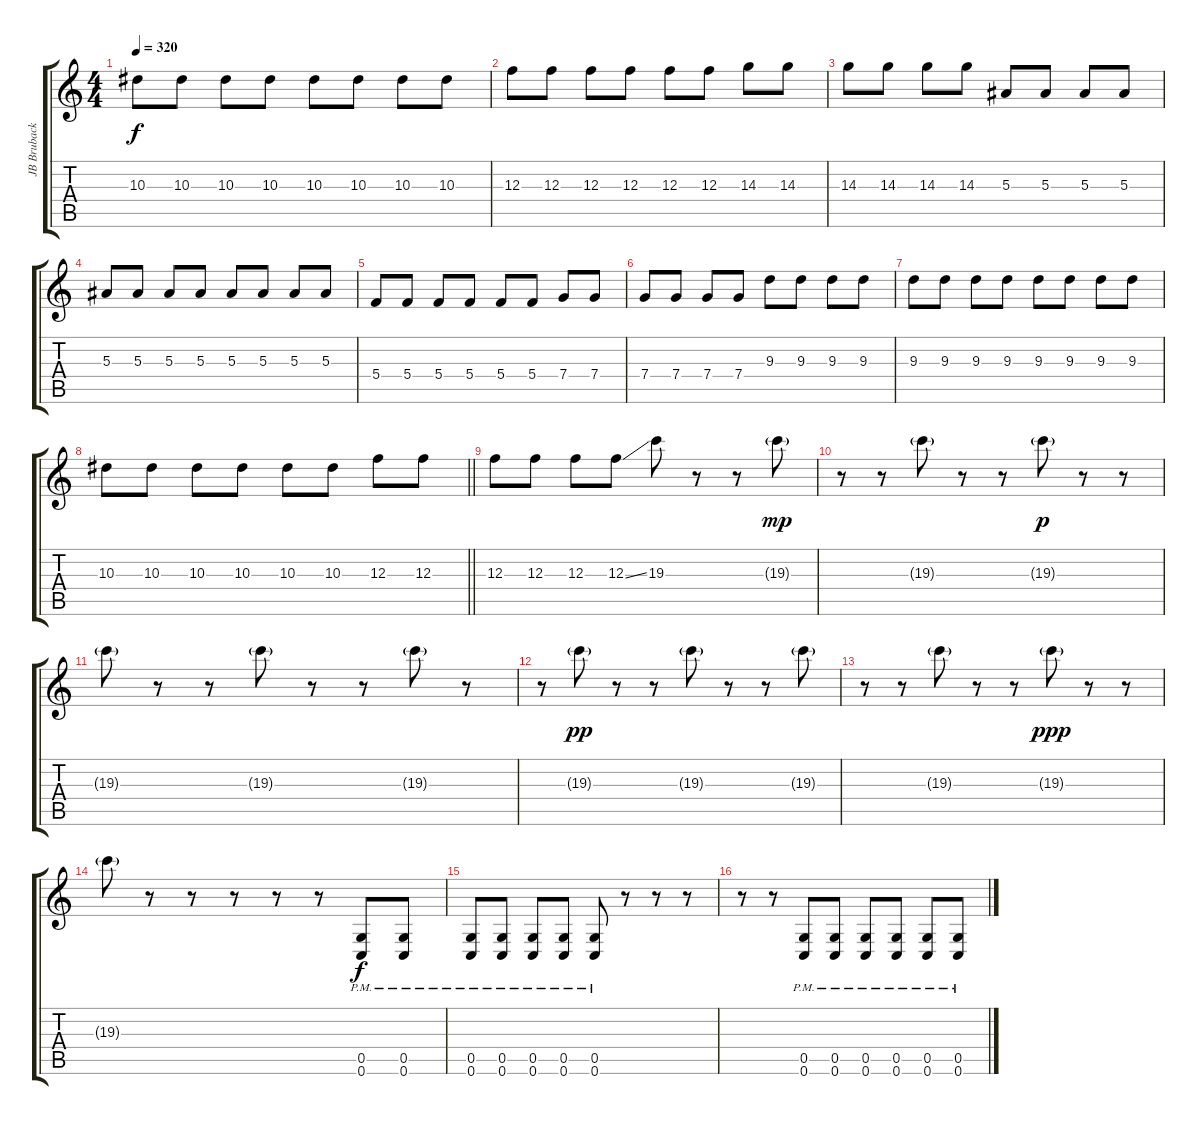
\track ("JB Brubacker (Guitar 1)" "JB Bruback") {instrument distortionguitar}
\staff {score tabs}
\tuning (D4 A3 F3 C3 G2 C2) {hide}
\ts (4 4)
\tempo 320
\clef g2
\ks c
10.3.8{dy f} 10.3.8 10.3.8 10.3.8 10.3.8 10.3.8 10.3.8 10.3.8 |
12.3.8 12.3.8 12.3.8 12.3.8 12.3.8 12.3.8 14.3.8 14.3.8 |
14.3.8 14.3.8 14.3.8 14.3.8 5.3.8 5.3.8 5.3.8 5.3.8 |
5.3.8 5.3.8 5.3.8 5.3.8 5.3.8 5.3.8 5.3.8 5.3.8 |
5.4.8 5.4.8 5.4.8 5.4.8 5.4.8 5.4.8 7.4.8 7.4.8 |
7.4.8 7.4.8 7.4.8 7.4.8 9.3.8 9.3.8 9.3.8 9.3.8 |
9.3.8 9.3.8 9.3.8 9.3.8 9.3.8 9.3.8 9.3.8 9.3.8 |
\barLineRight lightlight
10.3.8 10.3.8 10.3.8 10.3.8 10.3.8 10.3.8 12.3.8 12.3.8 |
\section ("" "")
12.3.8 12.3.8 12.3.8 12.3{ss}.8 19.3.8 r.8 r.8 19.3{g}.8{dy mp} |
r.8 r.8 19.3{g}.8 r.8 r.8 19.3{g}.8{dy p} r.8 r.8 |
19.3{g}.8 r.8 r.8 19.3{g}.8 r.8 r.8 19.3{g}.8 r.8 |
r.8 19.3{g}.8{dy pp} r.8 r.8 19.3{g}.8 r.8 r.8 19.3{g}.8 |
r.8 r.8 19.3{g}.8 r.8 r.8 19.3{g}.8{dy ppp} r.8 r.8 |
19.3{g}.8 r.8 r.8 r.8 r.8 r.8 (0.5{pm} 0.6{pm}).8{dy f} (0.5{pm} 0.6{pm}).8 |
(0.5{pm} 0.6{pm}).8 (0.5{pm} 0.6{pm}).8 (0.5{pm} 0.6{pm}).8 (0.5{pm} 0.6{pm}).8 (0.5{pm} 0.6{pm}).8 r.8 r.8 r.8 |
r.8 r.8 (0.5{pm} 0.6{pm}).8 (0.5{pm} 0.6{pm}).8 (0.5{pm} 0.6{pm}).8 (0.5{pm} 0.6{pm}).8 (0.5{pm} 0.6{pm}).8 (0.5{pm} 0.6{pm}).8
